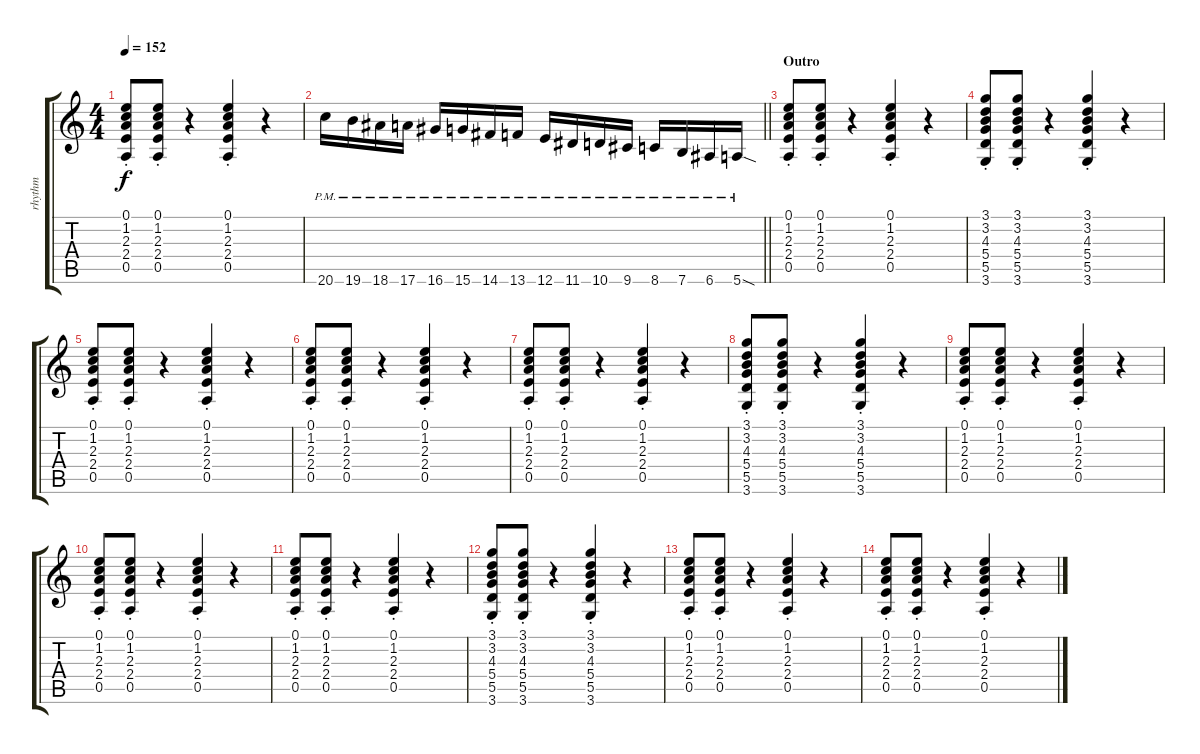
\track ("rhythm" "rhythm") {instrument electricguitarclean}
\staff {score tabs}
\tuning (E4 B3 G3 D3 A2 E2) {hide}
\ts (4 4)
\tempo 152
\clef g2
\ks c
(0.1{st} 1.2{st} 2.3{st} 2.4{st} 0.5{st}).8{dy f} (0.1{st} 1.2{st} 2.3{st} 2.4{st} 0.5{st}).8 r.4 (0.1{st} 1.2{st} 2.3{st} 2.4{st} 0.5{st}).4 r.4 |
\barLineRight lightlight
20.6{pm}.16 19.6{pm}.16 18.6{pm}.16 17.6{pm}.16 16.6{pm}.16 15.6{pm}.16 14.6{pm}.16 13.6{pm}.16 12.6{pm}.16 11.6{pm}.16 10.6{pm}.16 9.6{pm}.16 8.6{pm}.16 7.6{pm}.16 6.6{pm}.16 5.6{sod pm}.16 |
\section ("" "Outro")
(0.1{st} 1.2{st} 2.3{st} 2.4{st} 0.5{st}).8 (0.1{st} 1.2{st} 2.3{st} 2.4{st} 0.5{st}).8 r.4 (0.1{st} 1.2{st} 2.3{st} 2.4{st} 0.5{st}).4 r.4 |
(3.1{st} 3.2{st} 4.3{st} 5.4{st} 5.5{st} 3.6{st}).8 (3.1{st} 3.2{st} 4.3{st} 5.4{st} 5.5{st} 3.6{st}).8 r.4 (3.1{st} 3.2{st} 4.3{st} 5.4{st} 5.5{st} 3.6{st}).4 r.4 |
(0.1{st} 1.2{st} 2.3{st} 2.4{st} 0.5{st}).8 (0.1{st} 1.2{st} 2.3{st} 2.4{st} 0.5{st}).8 r.4 (0.1{st} 1.2{st} 2.3{st} 2.4{st} 0.5{st}).4 r.4 |
(0.1{st} 1.2{st} 2.3{st} 2.4{st} 0.5{st}).8 (0.1{st} 1.2{st} 2.3{st} 2.4{st} 0.5{st}).8 r.4 (0.1{st} 1.2{st} 2.3{st} 2.4{st} 0.5{st}).4 r.4 |
(0.1{st} 1.2{st} 2.3{st} 2.4{st} 0.5{st}).8 (0.1{st} 1.2{st} 2.3{st} 2.4{st} 0.5{st}).8 r.4 (0.1{st} 1.2{st} 2.3{st} 2.4{st} 0.5{st}).4 r.4 |
(3.1{st} 3.2{st} 4.3{st} 5.4{st} 5.5{st} 3.6{st}).8 (3.1{st} 3.2{st} 4.3{st} 5.4{st} 5.5{st} 3.6{st}).8 r.4 (3.1{st} 3.2{st} 4.3{st} 5.4{st} 5.5{st} 3.6{st}).4 r.4 |
(0.1{st} 1.2{st} 2.3{st} 2.4{st} 0.5{st}).8 (0.1{st} 1.2{st} 2.3{st} 2.4{st} 0.5{st}).8 r.4 (0.1{st} 1.2{st} 2.3{st} 2.4{st} 0.5{st}).4 r.4 |
(0.1{st} 1.2{st} 2.3{st} 2.4{st} 0.5{st}).8 (0.1{st} 1.2{st} 2.3{st} 2.4{st} 0.5{st}).8 r.4 (0.1{st} 1.2{st} 2.3{st} 2.4{st} 0.5{st}).4 r.4 |
(0.1{st} 1.2{st} 2.3{st} 2.4{st} 0.5{st}).8 (0.1{st} 1.2{st} 2.3{st} 2.4{st} 0.5{st}).8 r.4 (0.1{st} 1.2{st} 2.3{st} 2.4{st} 0.5{st}).4 r.4 |
(3.1{st} 3.2{st} 4.3{st} 5.4{st} 5.5{st} 3.6{st}).8 (3.1{st} 3.2{st} 4.3{st} 5.4{st} 5.5{st} 3.6{st}).8 r.4 (3.1{st} 3.2{st} 4.3{st} 5.4{st} 5.5{st} 3.6{st}).4 r.4 |
(0.1{st} 1.2{st} 2.3{st} 2.4{st} 0.5{st}).8 (0.1{st} 1.2{st} 2.3{st} 2.4{st} 0.5{st}).8 r.4 (0.1{st} 1.2{st} 2.3{st} 2.4{st} 0.5{st}).4 r.4 |
(0.1{st} 1.2{st} 2.3{st} 2.4{st} 0.5{st}).8 (0.1{st} 1.2{st} 2.3{st} 2.4{st} 0.5{st}).8 r.4 (0.1{st} 1.2{st} 2.3{st} 2.4{st} 0.5{st}).4 r.4
